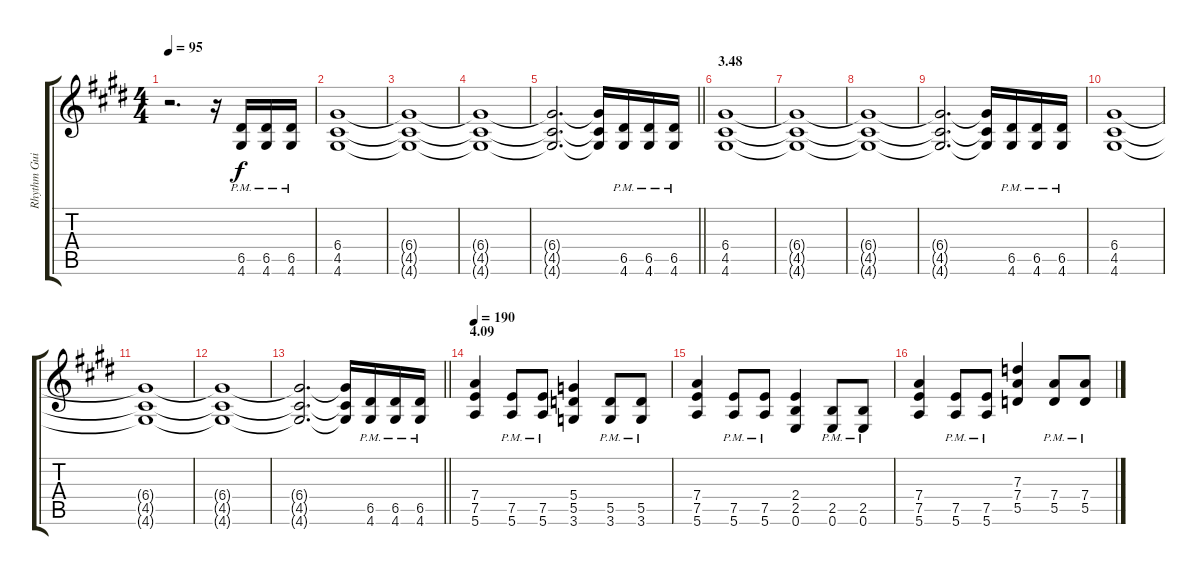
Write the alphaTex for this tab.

\track ("Rhythm Guitar" "Rhythm Gui") {instrument acousticguitarnylon}
\staff {score tabs}
\tuning (E4 B3 G3 D3 A2 E2) {hide}
\ts (4 4)
\tempo 95
\clef g2
\ks c#minor
r.2{d dy f} r.16 (6.5{pm} 4.6{pm}).16 (6.5{pm} 4.6{pm}).16 (6.5{pm} 4.6{pm}).16 |
(6.4 4.5 4.6).1 |
(6.4{t} 4.5{t} 4.6{t}).1 |
(6.4{t} 4.5{t} 4.6{t}).1 |
\barLineRight lightlight
(6.4{t} 4.5{t} 4.6{t}).2{d} (6.4{t} 4.5{t} 4.6{t}).16 (6.5{pm} 4.6{pm}).16 (6.5{pm} 4.6{pm}).16 (6.5{pm} 4.6{pm}).16 |
\section ("" "3.48")
(6.4 4.5 4.6).1 |
(6.4{t} 4.5{t} 4.6{t}).1 |
(6.4{t} 4.5{t} 4.6{t}).1 |
(6.4{t} 4.5{t} 4.6{t}).2{d} (6.4{t} 4.5{t} 4.6{t}).16 (6.5{pm} 4.6{pm}).16 (6.5{pm} 4.6{pm}).16 (6.5{pm} 4.6{pm}).16 |
(6.4 4.5 4.6).1 |
(6.4{t} 4.5{t} 4.6{t}).1 |
(6.4{t} 4.5{t} 4.6{t}).1 |
\barLineRight lightlight
(6.4{t} 4.5{t} 4.6{t}).2{d} (6.4{t} 4.5{t} 4.6{t}).16 (6.5{pm} 4.6{pm}).16 (6.5{pm} 4.6{pm}).16 (6.5{pm} 4.6{pm}).16 |
\section ("" "4.09")
\tempo 190
(7.4 7.5 5.6).4 (7.5{pm} 5.6{pm}).8 (7.5{pm} 5.6{pm}).8 (5.4 5.5 3.6).4 (5.5{pm} 3.6{pm}).8 (5.5{pm} 3.6{pm}).8 |
(7.4 7.5 5.6).4 (7.5{pm} 5.6{pm}).8 (7.5{pm} 5.6{pm}).8 (2.4 2.5 0.6).4 (2.5{pm} 0.6{pm}).8 (2.5{pm} 0.6{pm}).8 |
(7.4 7.5 5.6).4 (7.5{pm} 5.6{pm}).8 (7.5{pm} 5.6{pm}).8 (7.3 7.4 5.5).4 (7.4{pm} 5.5{pm}).8 (7.4{pm} 5.5{pm}).8
